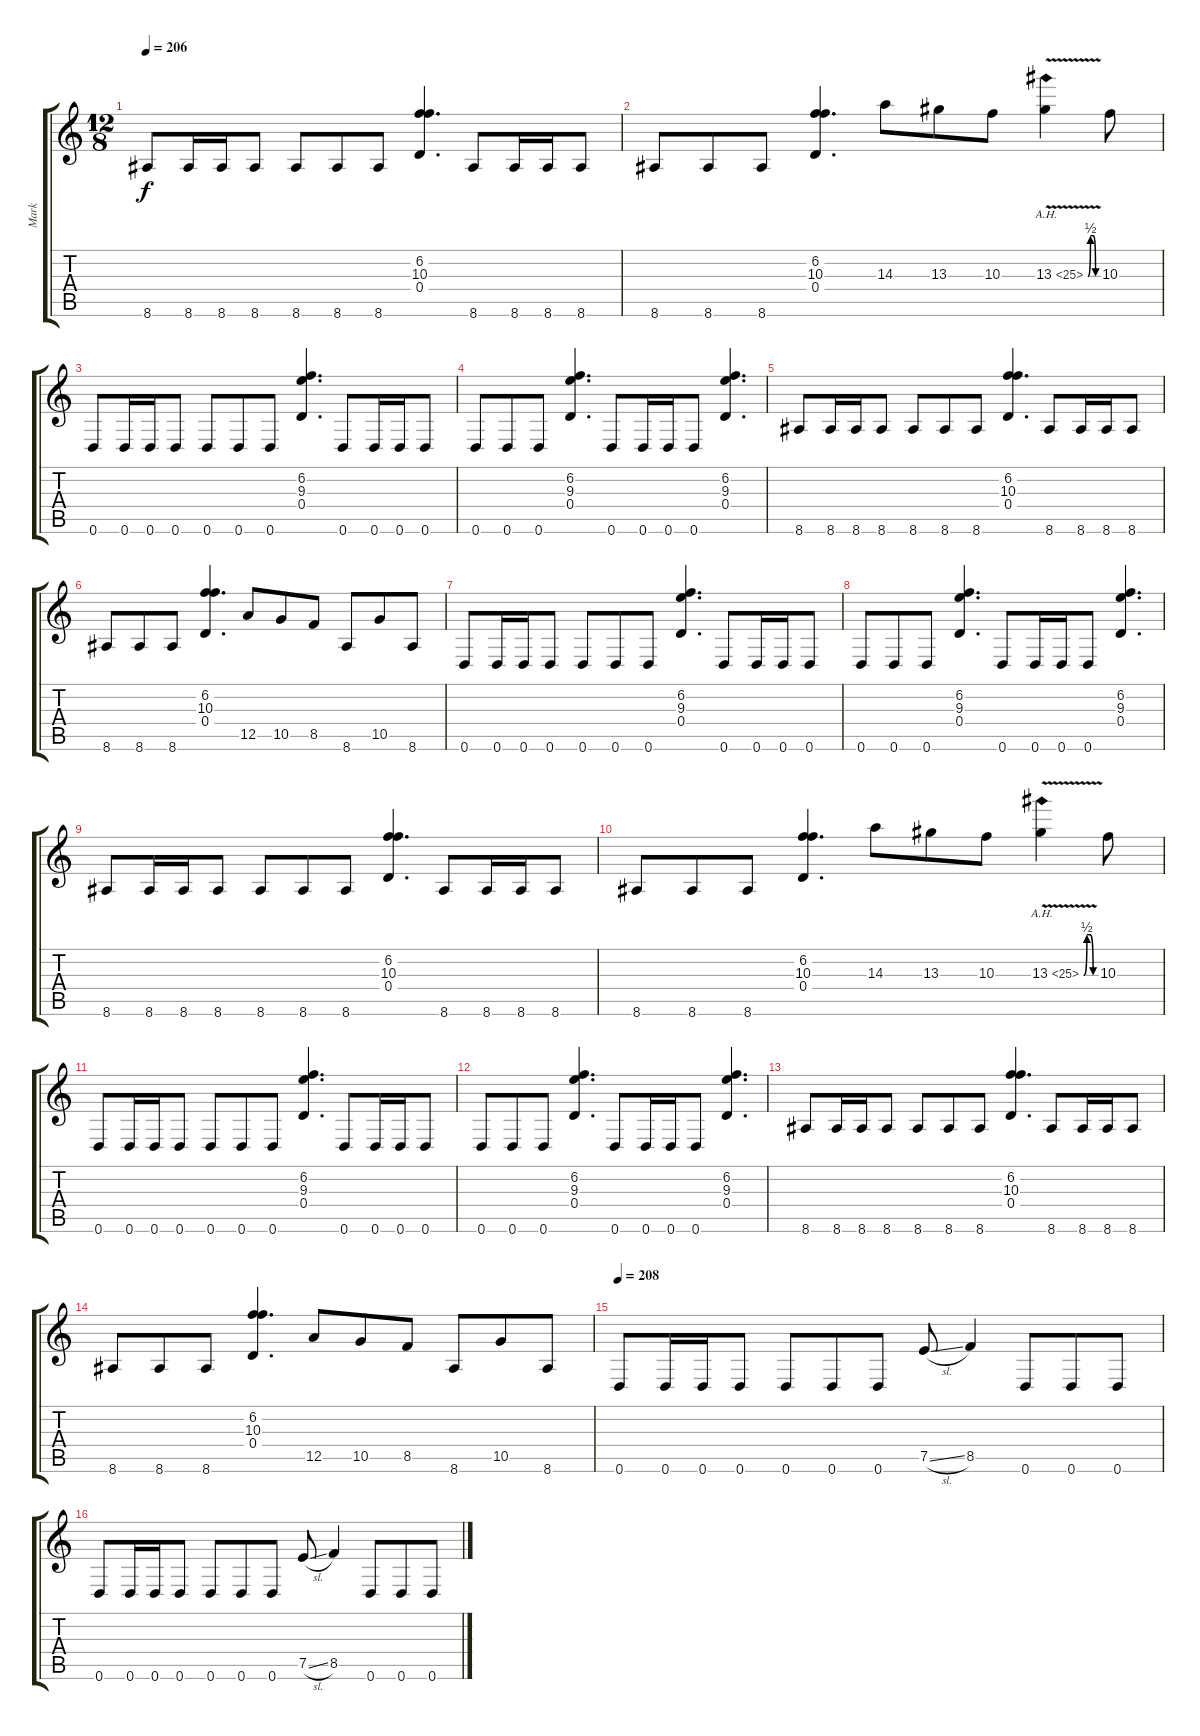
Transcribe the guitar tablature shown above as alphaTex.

\track ("Mark" "Mark") {instrument overdrivenguitar}
\staff {score tabs}
\tuning (E4 B3 G3 D3 A2 D2) {hide}
\ts (12 8)
\tempo 206
\clef g2
\ks c
8.6.8{dy f} 8.6.16 8.6.16 8.6.8 8.6.8 8.6.8 8.6.8 (6.2 10.3 0.4).4{d} 8.6.8 8.6.16 8.6.16 8.6.8 |
8.6.8 8.6.8 8.6.8 (6.2 10.3 0.4).4{d} 14.3.8 13.3.8 10.3.8 13.3{be (custom 0 0 15 2 30 2 45 0 60 0) ah 12 v}.4 10.3.8 |
0.6.8 0.6.16 0.6.16 0.6.8 0.6.8 0.6.8 0.6.8 (6.2 9.3 0.4).4{d} 0.6.8 0.6.16 0.6.16 0.6.8 |
0.6.8 0.6.8 0.6.8 (6.2 9.3 0.4).4{d} 0.6.8 0.6.16 0.6.16 0.6.8 (6.2 9.3 0.4).4{d} |
8.6.8 8.6.16 8.6.16 8.6.8 8.6.8 8.6.8 8.6.8 (6.2 10.3 0.4).4{d} 8.6.8 8.6.16 8.6.16 8.6.8 |
8.6.8 8.6.8 8.6.8 (6.2 10.3 0.4).4{d} 12.5.8 10.5.8 8.5.8 8.6.8 10.5.8 8.6.8 |
0.6.8 0.6.16 0.6.16 0.6.8 0.6.8 0.6.8 0.6.8 (6.2 9.3 0.4).4{d} 0.6.8 0.6.16 0.6.16 0.6.8 |
0.6.8 0.6.8 0.6.8 (6.2 9.3 0.4).4{d} 0.6.8 0.6.16 0.6.16 0.6.8 (6.2 9.3 0.4).4{d} |
8.6.8 8.6.16 8.6.16 8.6.8 8.6.8 8.6.8 8.6.8 (6.2 10.3 0.4).4{d} 8.6.8 8.6.16 8.6.16 8.6.8 |
8.6.8 8.6.8 8.6.8 (6.2 10.3 0.4).4{d} 14.3.8 13.3.8 10.3.8 13.3{be (custom 0 0 15 2 30 2 45 0 60 0) ah 12 v}.4 10.3.8 |
0.6.8 0.6.16 0.6.16 0.6.8 0.6.8 0.6.8 0.6.8 (6.2 9.3 0.4).4{d} 0.6.8 0.6.16 0.6.16 0.6.8 |
0.6.8 0.6.8 0.6.8 (6.2 9.3 0.4).4{d} 0.6.8 0.6.16 0.6.16 0.6.8 (6.2 9.3 0.4).4{d} |
8.6.8 8.6.16 8.6.16 8.6.8 8.6.8 8.6.8 8.6.8 (6.2 10.3 0.4).4{d} 8.6.8 8.6.16 8.6.16 8.6.8 |
8.6.8 8.6.8 8.6.8 (6.2 10.3 0.4).4{d} 12.5.8 10.5.8 8.5.8 8.6.8 10.5.8 8.6.8 |
\tempo 208
0.6.8 0.6.16 0.6.16 0.6.8 0.6.8 0.6.8 0.6.8 7.5{sl}.8 8.5.4 0.6.8 0.6.8 0.6.8 |
0.6.8 0.6.16 0.6.16 0.6.8 0.6.8 0.6.8 0.6.8 7.5{sl}.8 8.5.4 0.6.8 0.6.8 0.6.8
